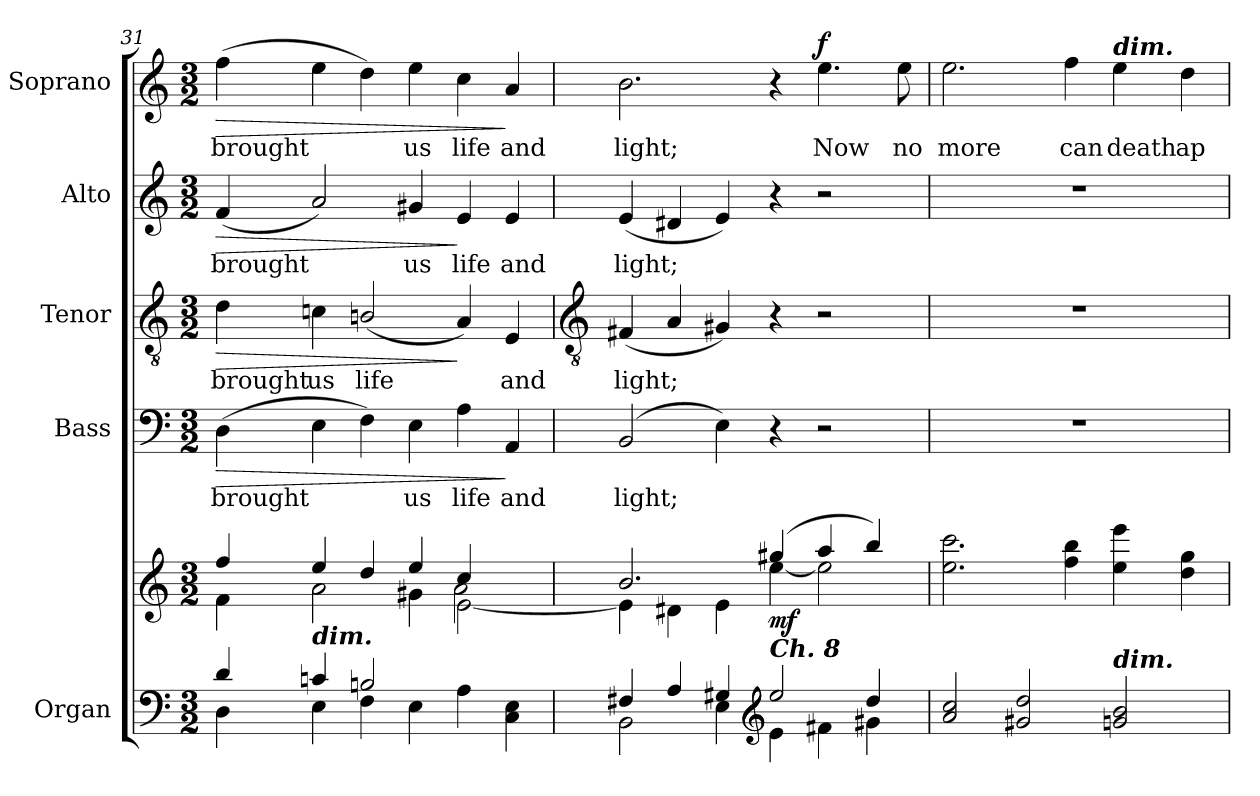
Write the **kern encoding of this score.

**kern	**kern	**dynam	**kern	**text	**dynam	**kern	**text	**dynam	**kern	**text	**dynam	**kern	**text	**dynam
*part5	*part5	*part5	*part4	*part4	*part4	*part3	*part3	*part3	*part2	*part2	*part2	*part1	*part1	*part1
*staff6	*staff5	*staff5/6	*staff4	*staff4	*staff4	*staff3	*staff3	*staff3	*staff2	*staff2	*staff2	*staff1	*staff1	*staff1
*I"Organ	*	*	*I"Bass	*	*	*I"Tenor	*	*	*I"Alto	*	*	*I"Soprano	*	*
*	*	*	*I'B.	*	*	*I'T	*	*	*I'A.	*	*	*I'S.	*	*
*clefF4	*clefG2	*	*clefF4	*	*	*clefGv2	*	*	*clefG2	*	*	*clefG2	*	*
*k[]	*k[]	*	*k[]	*	*	*k[]	*	*	*k[]	*	*	*k[]	*	*
*C:	*C:	*	*C:	*	*	*C:	*	*	*C:	*	*	*C:	*	*
*M3/2	*M3/2	*	*M3/2	*	*	*M3/2	*	*	*M3/2	*	*	*M3/2	*	*
=31	=31	=31	=31	=31	=31	=31	=31	=31	=31	=31	=31	=31	=31	=31
*^	*	*	*	*	*	*	*	*	*	*	*	*	*	*
*	*^	*	*	*	*	*	*	*	*	*	*	*	*	*	*
!	!	!LO:N:vis=1	!	!	!	!LO:LY:b	!LO:HP:b	!	!LO:LY:b	!LO:HP:b	!	!LO:LY:b	!LO:HP:b	!	!LO:LY:b	!LO:HP:b
*	*	*	*^	*	*	*	*	*	*	*	*	*	*	*	*	*
*	*	*	*	*^	*	*	*	*	*	*	*	*	*	*	*	*	*
4d/	4D\	1.ryy	4ff/	4f\	1ryy	.	(>4D	brought	>	4d	brought	>	(<4f	brought	>	(>4ff	brought	>
!LO:TX:a:Bi:t=dim.	!	!	!	!	!	!	!	!	!	!	!	!	!	!	!	!	!	!
!	!	!	!	!	!	!	!	!	!	!	!LO:LY:b	!	!	!	!	!	!	!
4cn/	4E\	.	4ee/	2a\	.	.	4E	.	.	4cn	us	.	2a)	.	.	4ee	.	.
!	!	!	!	!	!	!	!	!	!	!	!LO:LY:b	!	!	!	!	!	!	!
2Bn/	4F\	.	4dd/	.	.	.	4F)	.	.	(<2Bn/	life	.	.	.	.	4dd)	.	.
!	!	!	!	!	!	!	!	!LO:LY:b	!	!	!	!	!	!LO:LY:b	!	!	!LO:LY:b	!
.	4E\	.	4ee/	4g#X\	.	.	4E	us	.	.	.	.	4g#X	us	.	4ee	us	.
!	!	!	!	!	!	!	!	!LO:LY:b	!	!	!	!	!	!LO:LY:b	!	!	!LO:LY:b	!
2ryy	4A\	.	4cc/	[2e\	2a\	.	4A	life	.	4A)	.	]	4e	life	]	4cc	life	.
!	!	!	!	!	!	!	!	!LO:LY:b	!	!	!LO:LY:b	!	!	!LO:LY:b	!	!	!LO:LY:b	!
.	4C\ 4E\	.	4ryy	.	.	.	4AA	and	]	4E	and	.	4e	and	.	4a	and	]
*	*	*	*v	*v	*v	*	*	*	*	*	*	*	*	*	*	*	*	*
!!LO:LB:g=z
=32	=32	=32	=32	=32	=32	=32	=32	=32	=32	=32	=32	=32	=32	=32	=32	=32
*	*	*	*	*	*	*	*	*clefGv2	*	*	*	*	*	*	*	*
!	!	!LO:N:vis=1	!	!	!	!LO:LY:b	!	!	!LO:LY:b	!	!	!LO:LY:b	!	!	!LO:LY:b	!
*	*	*	*^	*	*	*	*	*	*	*	*	*	*	*	*	*
4F#X	2BB\	1.ryy	2.b/	4e\]	.	(<2BB	light;	.	(<4F#X	light;	.	(<4e	light;	.	2.b	light;	.
4A	.	.	.	4d#X\	.	.	.	.	4A	.	.	4d#X	.	.	.	.	.
4G#X	4E\	.	.	4e\	.	4E)	.	.	4G#X)	.	.	4e)	.	.	.	.	.
*clefG2	*	*	*	*	*	*	*	*	*	*	*	*	*	*	*	*	*
!	!	!	!LO:TX:b:Bi:t=Ch. 8	!	!	!	!	!	!	!	!	!	!	!	!	!	!
!	!	!	!	!	!LO:DY:b	!	!	!	!	!	!	!	!	!	!	!	!
2ee	4e\	.	(>4gg#X/	[4ee\	mf	4r	.	.	4r	.	.	4r	.	.	4r	.	.
!	!	!	!	!	!	!	!	!	!	!	!	!	!	!	!	!LO:LY:b	!LO:DY:b
.	4f#X\	.	4aa/	2ee\]	.	2r	.	.	2r	.	.	2r	.	.	4.ee	Now	f
4dd	4g#X\	.	4bb/)	.	.	.	.	.	.	.	.	.	.	.	.	.	.
!	!	!	!	!	!	!	!	!	!	!	!	!	!	!	!	!LO:LY:b	!
.	.	.	.	.	.	.	.	.	.	.	.	.	.	.	8ee	no	.
=33	=33	=33	=33	=33	=33	=33	=33	=33	=33	=33	=33	=33	=33	=33	=33	=33	=33
!	!LO:N:vis=1	!LO:N:vis=1	!LO:N:vis=1	!	!	!LO:N:vis=1	!	!	!LO:N:vis=1	!	!	!LO:N:vis=1	!	!	!	!LO:LY:b	!
2a 2cc	1.ryy	1.ryy	1.ryy	2.ee\ 2.ccc\	.	1.r	.	.	1.r	.	.	1.r	.	.	2.ee	more	.
2g#X 2dd	.	.	.	.	.	.	.	.	.	.	.	.	.	.	.	.	.
!	!	!	!	!	!	!	!	!	!	!	!	!	!	!	!	!LO:LY:b	!
.	.	.	.	4ff\ 4bb\	.	.	.	.	.	.	.	.	.	.	4ff	can	.
!	!	!	!	!	!	!	!	!	!	!	!	!	!	!	!LO:TX:a:Bi:t=dim.	!	!
!LO:TX:a:Bi:t=dim.	!	!	!	!	!	!	!	!	!	!	!	!	!	!	!	!	!
!	!	!	!	!	!	!	!	!	!	!	!	!	!	!	!	!LO:LY:b	!
2gn 2b	.	.	.	4ee\ 4eee\	.	.	.	.	.	.	.	.	.	.	4ee	death	.
!	!	!	!	!	!	!	!	!	!	!	!	!	!	!	!	!LO:LY:b	!
.	.	.	.	4dd\ 4gg\	.	.	.	.	.	.	.	.	.	.	4dd	ap-	.
*v	*v	*v	*	*	*	*	*	*	*	*	*	*	*	*	*	*	*
*	*v	*v	*	*	*	*	*	*	*	*	*	*	*	*	*
=	=	=	=	=	=	=	=	=	=	=	=	=	=	=
*-	*-	*-	*-	*-	*-	*-	*-	*-	*-	*-	*-	*-	*-	*-
